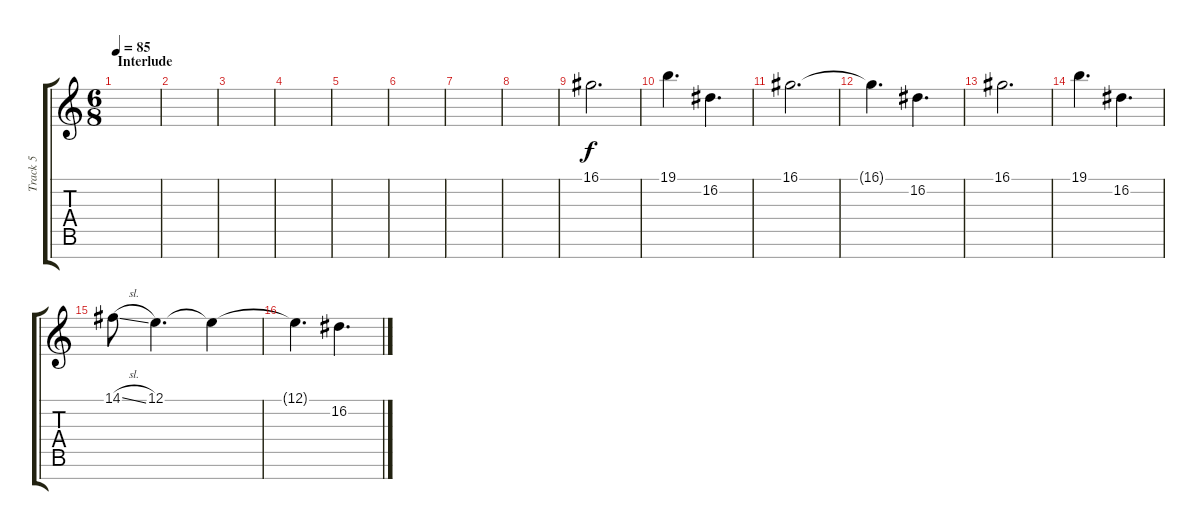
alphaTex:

\track ("Track 5" "Track 5") {instrument stringensemble1}
\staff {score tabs}
\tuning (E4 B3 G3 D3 A2 E2 B1) {hide}
\ts (6 8)
\section ("" "Interlude")
\tempo 85
\clef g2
\ks c
|
|
|
|
|
|
|
|
16.1.2{d volume 11 instrument flute} |
19.1.4{d} 16.2.4{d} |
16.1.2{d} |
16.1{t}.4{d} 16.2.4{d} |
16.1.2{d volume 11 instrument flute} |
19.1.4{d} 16.2.4{d} |
14.1{sl}.8 12.1.4{d} 12.1{t}.4 |
12.1{t}.4{d} 16.2.4{d}
